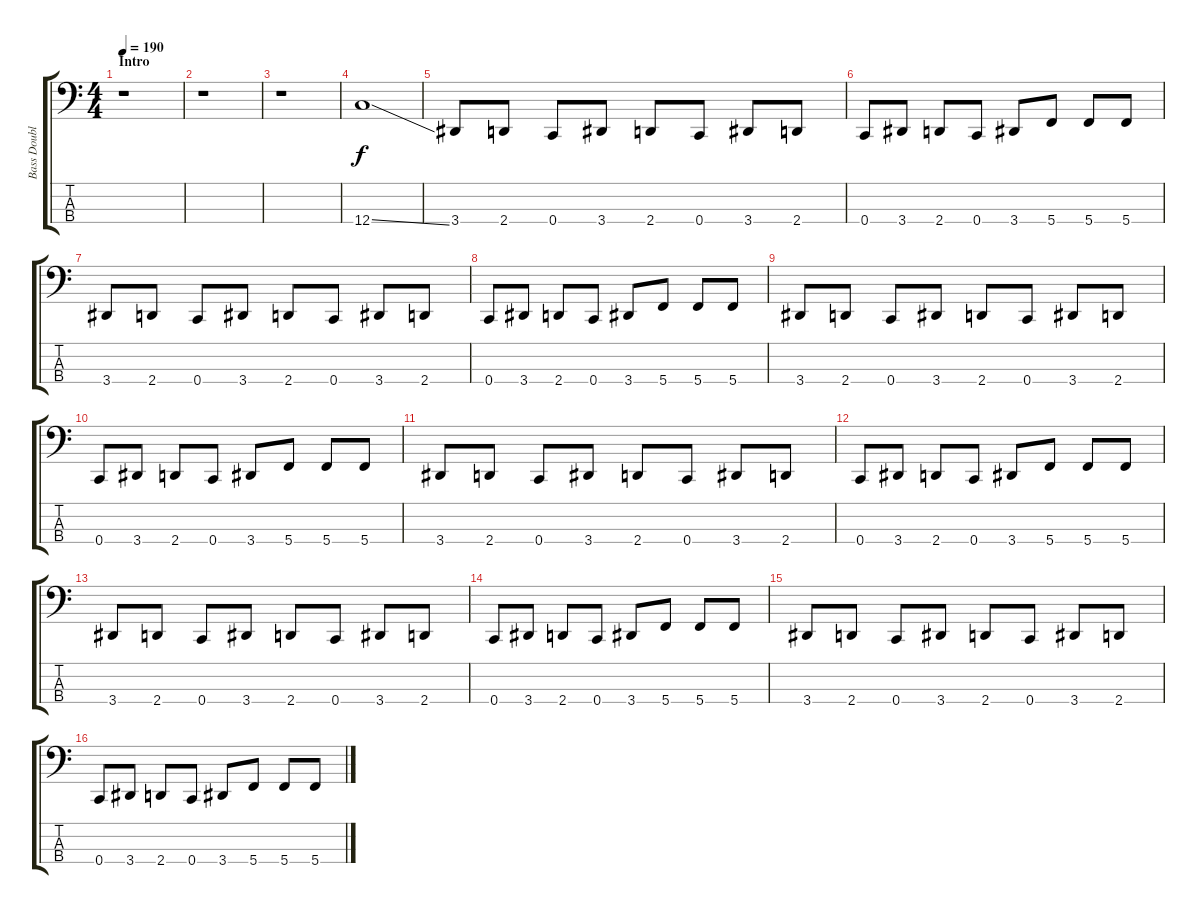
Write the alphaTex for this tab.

\track ("Bass Double" "Bass Doubl") {instrument slapbass1}
\staff {score tabs}
\tuning (F2 C2 G1 C1) {hide}
\ts (4 4)
\section ("" "Intro")
\tempo 190
\clef f4
\ks c
r.1{dy f instrument slapbass1} |
r.1 |
r.1 |
12.4{ss}.1 |
3.4.8 2.4.8 0.4.8 3.4.8 2.4.8 0.4.8 3.4.8 2.4.8 |
0.4.8 3.4.8 2.4.8 0.4.8 3.4.8 5.4.8 5.4.8 5.4.8 |
3.4.8 2.4.8 0.4.8 3.4.8 2.4.8 0.4.8 3.4.8 2.4.8 |
0.4.8 3.4.8 2.4.8 0.4.8 3.4.8 5.4.8 5.4.8 5.4.8 |
3.4.8 2.4.8 0.4.8 3.4.8 2.4.8 0.4.8 3.4.8 2.4.8 |
0.4.8 3.4.8 2.4.8 0.4.8 3.4.8 5.4.8 5.4.8 5.4.8 |
3.4.8 2.4.8 0.4.8 3.4.8 2.4.8 0.4.8 3.4.8 2.4.8 |
0.4.8 3.4.8 2.4.8 0.4.8 3.4.8 5.4.8 5.4.8 5.4.8 |
3.4.8 2.4.8 0.4.8 3.4.8 2.4.8 0.4.8 3.4.8 2.4.8 |
0.4.8 3.4.8 2.4.8 0.4.8 3.4.8 5.4.8 5.4.8 5.4.8 |
3.4.8 2.4.8 0.4.8 3.4.8 2.4.8 0.4.8 3.4.8 2.4.8 |
0.4.8 3.4.8 2.4.8 0.4.8 3.4.8 5.4.8 5.4.8 5.4.8
